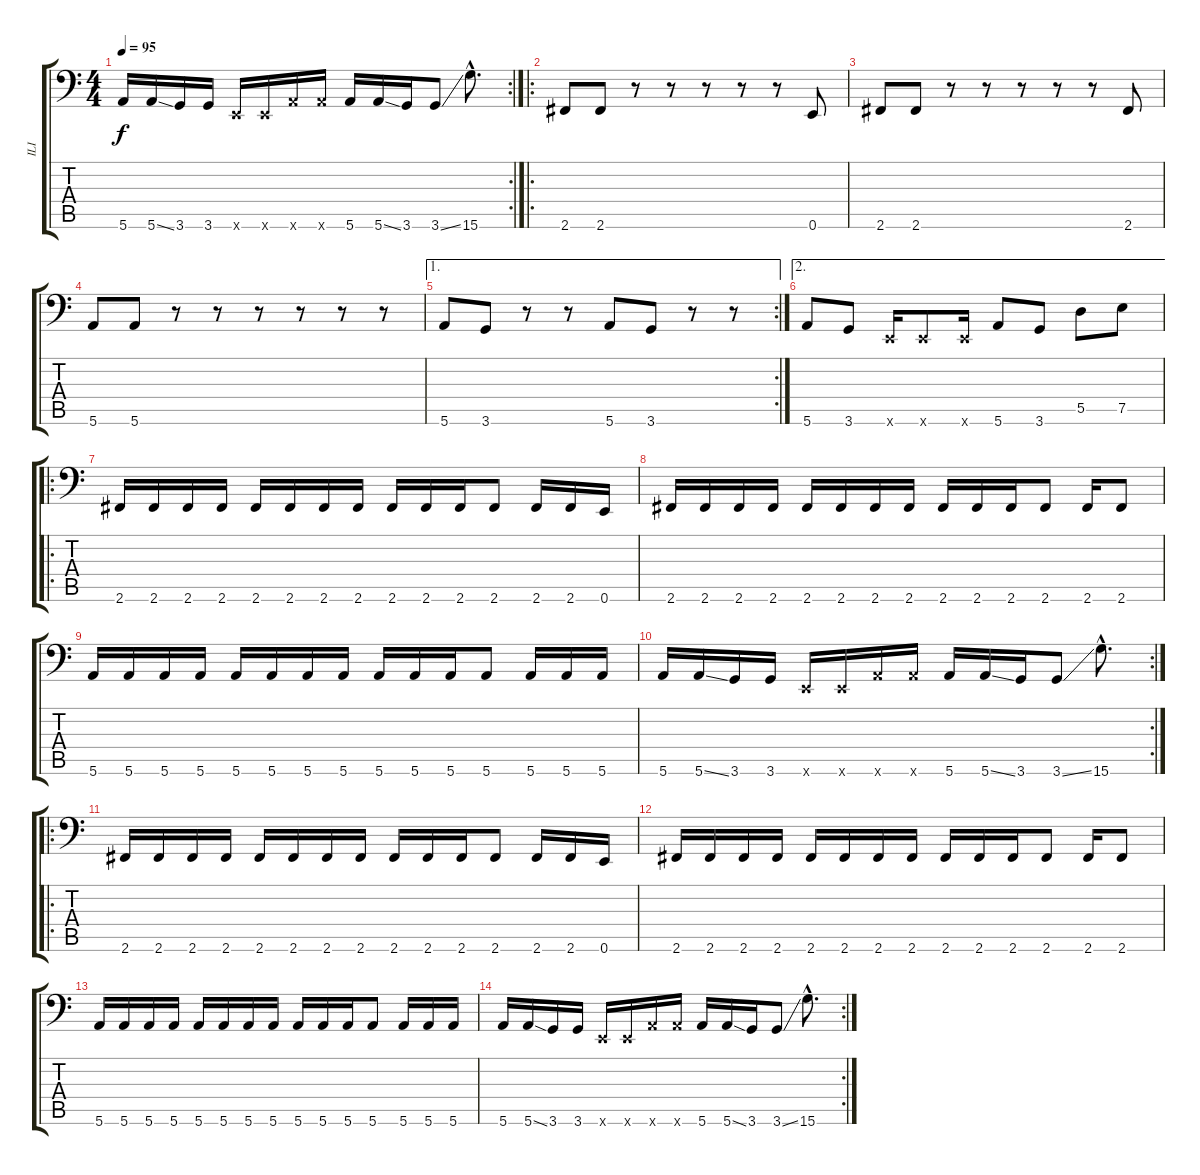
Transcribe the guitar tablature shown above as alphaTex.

\track ("ILI" "ILI") {instrument electricbasspick}
\staff {score tabs}
\tuning (E3 B2 G2 D2 A1 E1) {hide}
\rc 2
\ts (4 4)
\tempo 95
\clef f4
\ks c
5.6.16{dy f} 5.6{ss}.16 3.6.16 3.6.16 0.6{x}.16 0.6{x}.16 5.6{x}.16 5.6{x}.16 5.6.16 5.6{ss}.16 3.6.16 3.6{ss}.8 15.6{hac}.8{d} |
\ro
2.6.8 2.6.8 r.8 r.8 r.8 r.8 r.8 0.6.8 |
2.6.8 2.6.8 r.8 r.8 r.8 r.8 r.8 2.6.8 |
5.6.8 5.6.8 r.8 r.8 r.8 r.8 r.8 r.8 |
\ae 1
\rc 2
5.6.8 3.6.8 r.8 r.8 5.6.8 3.6.8 r.8 r.8 |
\ae 2
5.6.8 3.6.8 0.6{x}.16 0.6{x}.8 0.6{x}.16 5.6.8 3.6.8 5.5.8 7.5.8 |
\ro
2.6.16 2.6.16 2.6.16 2.6.16 2.6.16 2.6.16 2.6.16 2.6.16 2.6.16 2.6.16 2.6.16 2.6.8 2.6.16 2.6.16 0.6.16 |
2.6.16 2.6.16 2.6.16 2.6.16 2.6.16 2.6.16 2.6.16 2.6.16 2.6.16 2.6.16 2.6.16 2.6.8 2.6.16 2.6.8 |
5.6.16 5.6.16 5.6.16 5.6.16 5.6.16 5.6.16 5.6.16 5.6.16 5.6.16 5.6.16 5.6.16 5.6.8 5.6.16 5.6.16 5.6.16 |
\rc 2
5.6.16 5.6{ss}.16 3.6.16 3.6.16 0.6{x}.16 0.6{x}.16 5.6{x}.16 5.6{x}.16 5.6.16 5.6{ss}.16 3.6.16 3.6{ss}.8 15.6{hac}.8{d} |
\ro
2.6.16 2.6.16 2.6.16 2.6.16 2.6.16 2.6.16 2.6.16 2.6.16 2.6.16 2.6.16 2.6.16 2.6.8 2.6.16 2.6.16 0.6.16 |
2.6.16 2.6.16 2.6.16 2.6.16 2.6.16 2.6.16 2.6.16 2.6.16 2.6.16 2.6.16 2.6.16 2.6.8 2.6.16 2.6.8 |
5.6.16 5.6.16 5.6.16 5.6.16 5.6.16 5.6.16 5.6.16 5.6.16 5.6.16 5.6.16 5.6.16 5.6.8 5.6.16 5.6.16 5.6.16 |
\rc 2
5.6.16 5.6{ss}.16 3.6.16 3.6.16 0.6{x}.16 0.6{x}.16 5.6{x}.16 5.6{x}.16 5.6.16 5.6{ss}.16 3.6.16 3.6{ss}.8 15.6{hac}.8{d}
